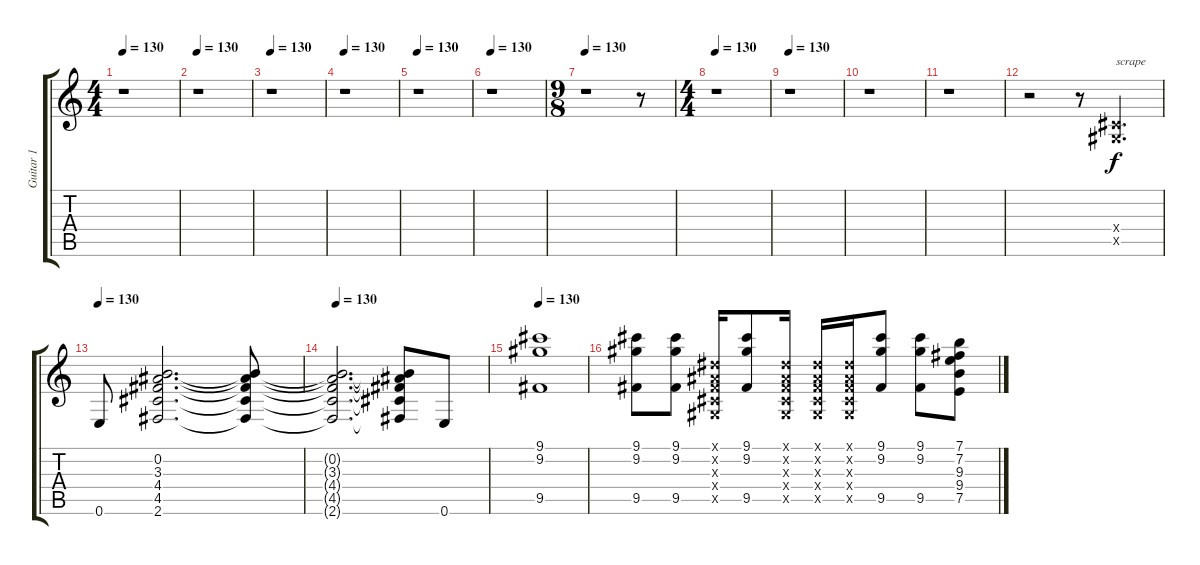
\track ("Guitar 1" "Guitar 1") {instrument overdrivenguitar}
\staff {score tabs}
\tuning (E4 B3 G3 D3 A2 E2) {hide}
\ts (4 4)
\tempo 130
\clef g2
\ks c
r.1{dy f} |
\tempo 130
r.1 |
\tempo 130
r.1 |
\tempo 130
r.1 |
\tempo 130
r.1 |
\tempo 130
r.1 |
\ts (9 8)
\tempo 130
r.1 r.8 |
\ts (4 4)
\tempo 130
r.1 |
\tempo 130
r.1 |
r.1 |
r.1 |
r.2 r.8 (-1.4{x} -1.5{x}).4{d txt "scrape"} |
\tempo 130
0.6.8 (0.2 3.3 4.4 4.5 2.6).2{d} (0.2{t} 3.3{t} 4.4{t} 4.5{t} 2.6{t}).8 |
\tempo 130
(0.2{t} 3.3{t} 4.4{t} 4.5{t} 2.6{t}).2{d} (0.2{t} 3.3{t} 4.4{t} 4.5{t} 2.6{t}).8 0.6.8 |
\tempo 130
(9.1 9.2 9.5).1 |
(9.1 9.2 9.5).8 (9.1 9.2 9.5).8 (-1.1{x} -1.2{x} -1.3{x} -1.4{x} -1.5{x}).16 (9.1 9.2 9.5).8 (-1.1{x} -1.2{x} -1.3{x} -1.4{x} -1.5{x}).16 (-1.1{x} -1.2{x} -1.3{x} -1.4{x} -1.5{x}).16 (-1.1{x} -1.2{x} -1.3{x} -1.4{x} -1.5{x}).16 (9.1 9.2 9.5).8 (9.1 9.2 9.5).8 (7.1 7.2 9.3 9.4 7.5).8
